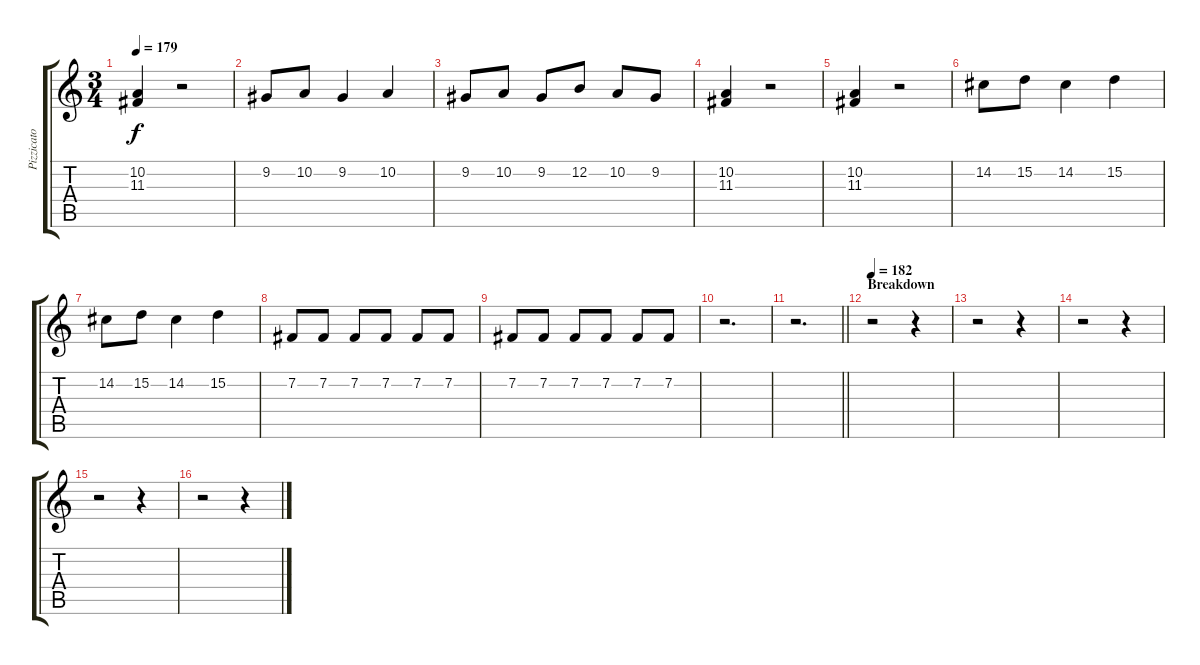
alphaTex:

\track ("Pizzicato" "Pizzicato") {instrument pizzicatostrings}
\staff {score tabs}
\tuning (E4 B3 G3 D3 A2 D2) {hide}
\ts (3 4)
\tempo 179
\clef g2
\ks c
(10.2 11.3).4{dy f} r.2 |
9.2.8 10.2.8 9.2.4 10.2.4 |
9.2.8 10.2.8 9.2.8 12.2.8 10.2.8 9.2.8 |
(10.2 11.3).4 r.2 |
(10.2 11.3).4 r.2 |
14.2.8 15.2.8 14.2.4 15.2.4 |
14.2.8 15.2.8 14.2.4 15.2.4 |
7.2.8{balance 16} 7.2.8 7.2.8 7.2.8 7.2.8 7.2.8 |
7.2.8 7.2.8 7.2.8 7.2.8 7.2.8 7.2.8 |
r.2{d} |
\barLineRight lightlight
r.2{d} |
\section ("" "Breakdown")
\tempo 182
r.2 r.4 |
r.2 r.4 |
r.2 r.4 |
r.2 r.4 |
r.2 r.4
